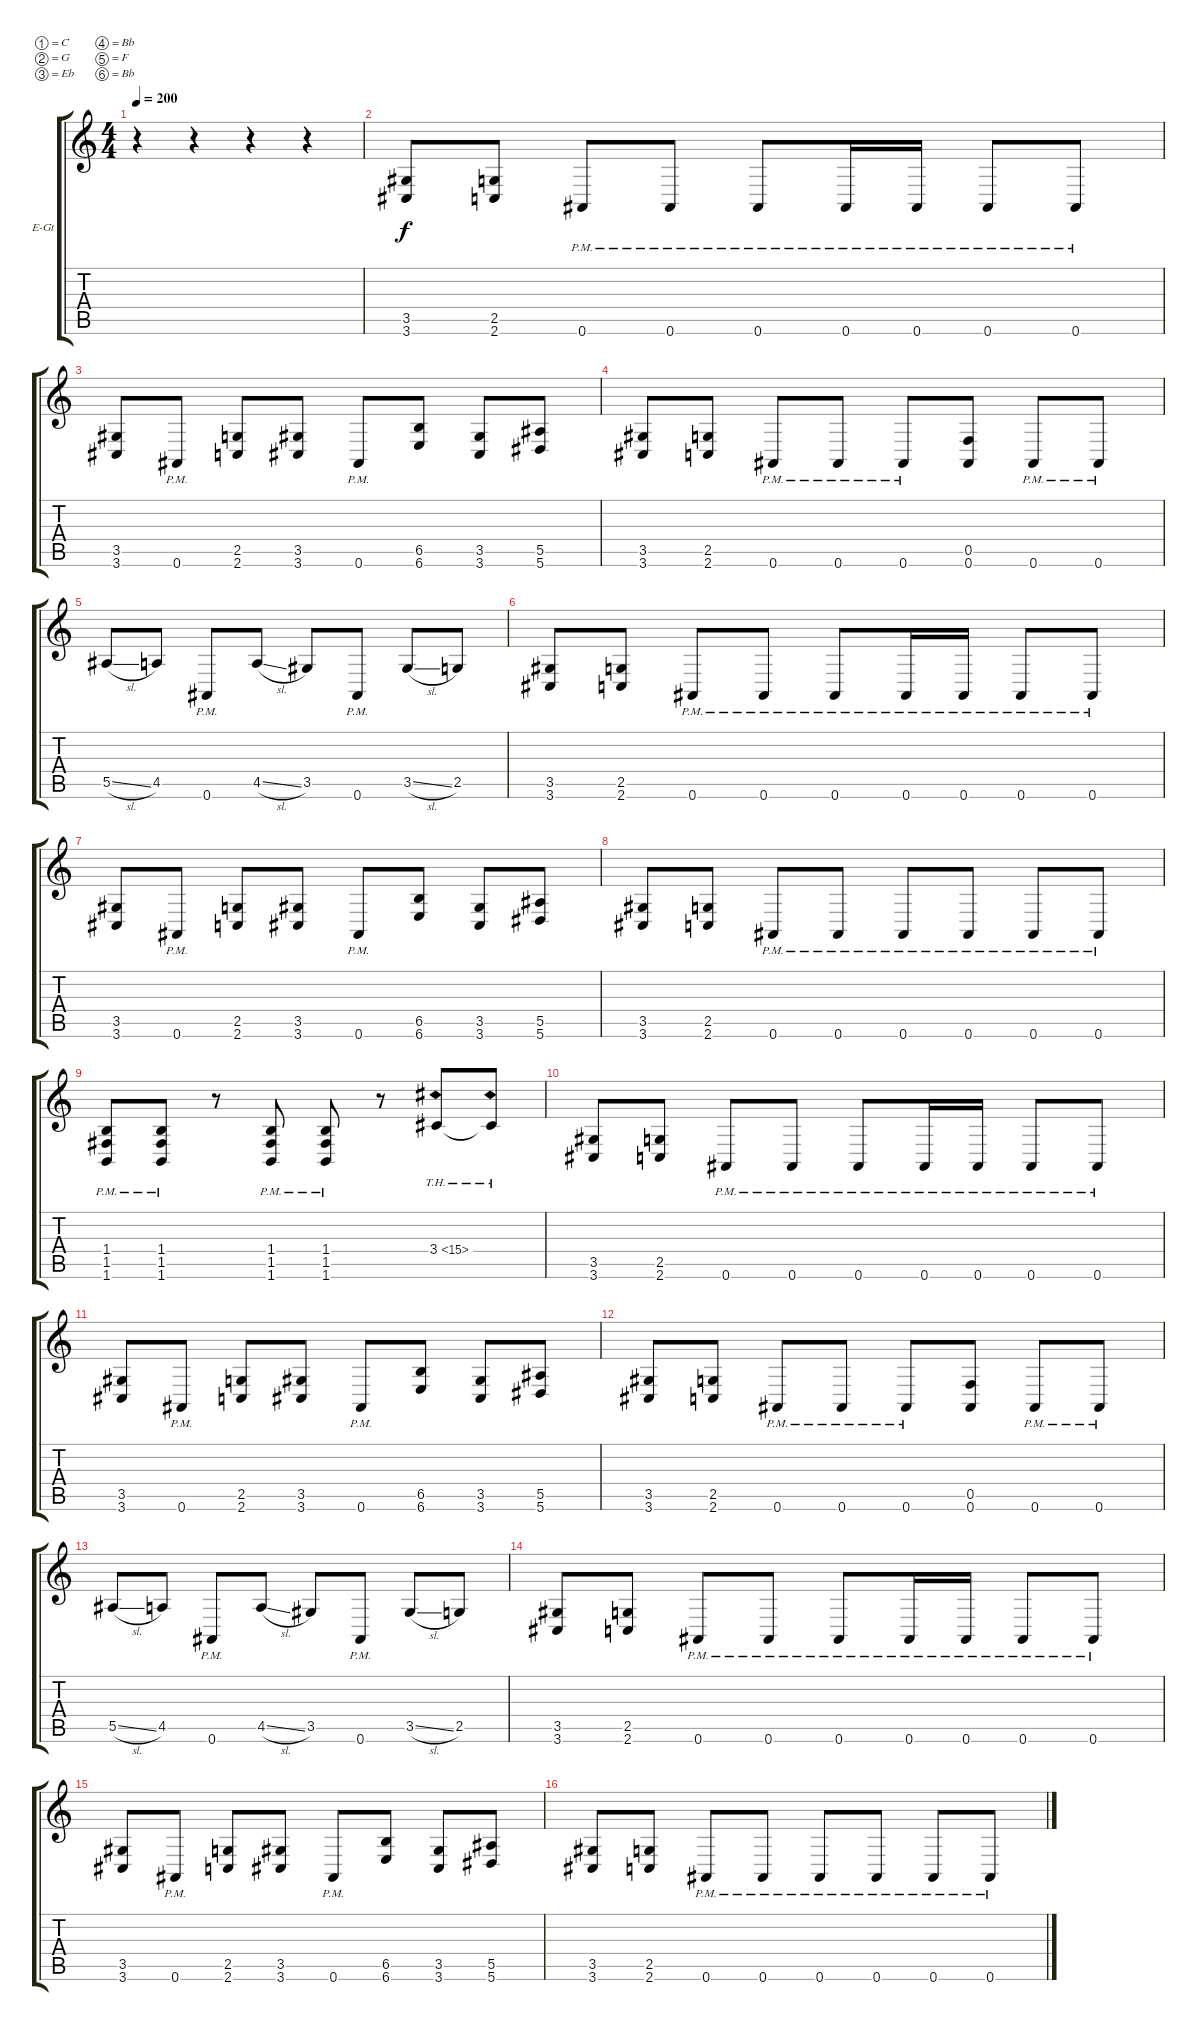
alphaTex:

\defaultSystemsLayout 4
\bracketExtendMode groupsimilarinstruments
\firstSystemTrackNameOrientation horizontal
\otherSystemsTrackNameOrientation horizontal
\track ("Electric Guitar L" "E-Gt") {instrument distortionguitar}
\staff {score tabs}
\tuning (C4 G3 Eb3 Bb2 F2 Bb1)
\ts (4 4)
\tempo 200
\clef g2
\ks c
r.4{dy f instrument distortionguitar} r.4 r.4 r.4 |
(3.5 3.6).8 (2.5 2.6).8 0.6{pm}.8 0.6{pm}.8 0.6{pm}.8 0.6{pm}.16 0.6{pm}.16 0.6{pm}.8 0.6{pm}.8 |
(3.5 3.6).8 0.6{pm}.8 (2.5 2.6).8 (3.5 3.6).8 0.6{pm}.8 (6.5 6.6).8 (3.5 3.6).8 (5.5 5.6).8 |
(3.5 3.6).8 (2.5 2.6).8 0.6{pm}.8 0.6{pm}.8 0.6{pm}.8 (0.5 0.6).8 0.6{pm}.8 0.6{pm}.8 |
5.5{sl}.8 4.5.8 0.6{pm}.8 4.5{sl}.8 3.5.8 0.6{pm}.8 3.5{sl}.8 2.5.8 |
(3.5 3.6).8 (2.5 2.6).8 0.6{pm}.8 0.6{pm}.8 0.6{pm}.8 0.6{pm}.16 0.6{pm}.16 0.6{pm}.8 0.6{pm}.8 |
(3.5 3.6).8 0.6{pm}.8 (2.5 2.6).8 (3.5 3.6).8 0.6{pm}.8 (6.5 6.6).8 (3.5 3.6).8 (5.5 5.6).8 |
(3.5 3.6).8 (2.5 2.6).8 0.6{pm}.8 0.6{pm}.8 0.6{pm}.8 0.6{pm}.8 0.6{pm}.8 0.6{pm}.8 |
(1.4{pm} 1.5{pm} 1.6{pm}).8 (1.4{pm} 1.5{pm} 1.6{pm}).8 r.8 (1.4{pm} 1.5{pm} 1.6{pm}).8 (1.4{pm} 1.5{pm} 1.6{pm}).8 r.8 3.4{th 12}.8 3.4{th 12 t}.8 |
(3.5 3.6).8 (2.5 2.6).8 0.6{pm}.8 0.6{pm}.8 0.6{pm}.8 0.6{pm}.16 0.6{pm}.16 0.6{pm}.8 0.6{pm}.8 |
(3.5 3.6).8 0.6{pm}.8 (2.5 2.6).8 (3.5 3.6).8 0.6{pm}.8 (6.5 6.6).8 (3.5 3.6).8 (5.5 5.6).8 |
(3.5 3.6).8 (2.5 2.6).8 0.6{pm}.8 0.6{pm}.8 0.6{pm}.8 (0.5 0.6).8 0.6{pm}.8 0.6{pm}.8 |
5.5{sl}.8 4.5.8 0.6{pm}.8 4.5{sl}.8 3.5.8 0.6{pm}.8 3.5{sl}.8 2.5.8 |
(3.5 3.6).8 (2.5 2.6).8 0.6{pm}.8 0.6{pm}.8 0.6{pm}.8 0.6{pm}.16 0.6{pm}.16 0.6{pm}.8 0.6{pm}.8 |
(3.5 3.6).8 0.6{pm}.8 (2.5 2.6).8 (3.5 3.6).8 0.6{pm}.8 (6.5 6.6).8 (3.5 3.6).8 (5.5 5.6).8 |
(3.5 3.6).8 (2.5 2.6).8 0.6{pm}.8 0.6{pm}.8 0.6{pm}.8 0.6{pm}.8 0.6{pm}.8 0.6{pm}.8
